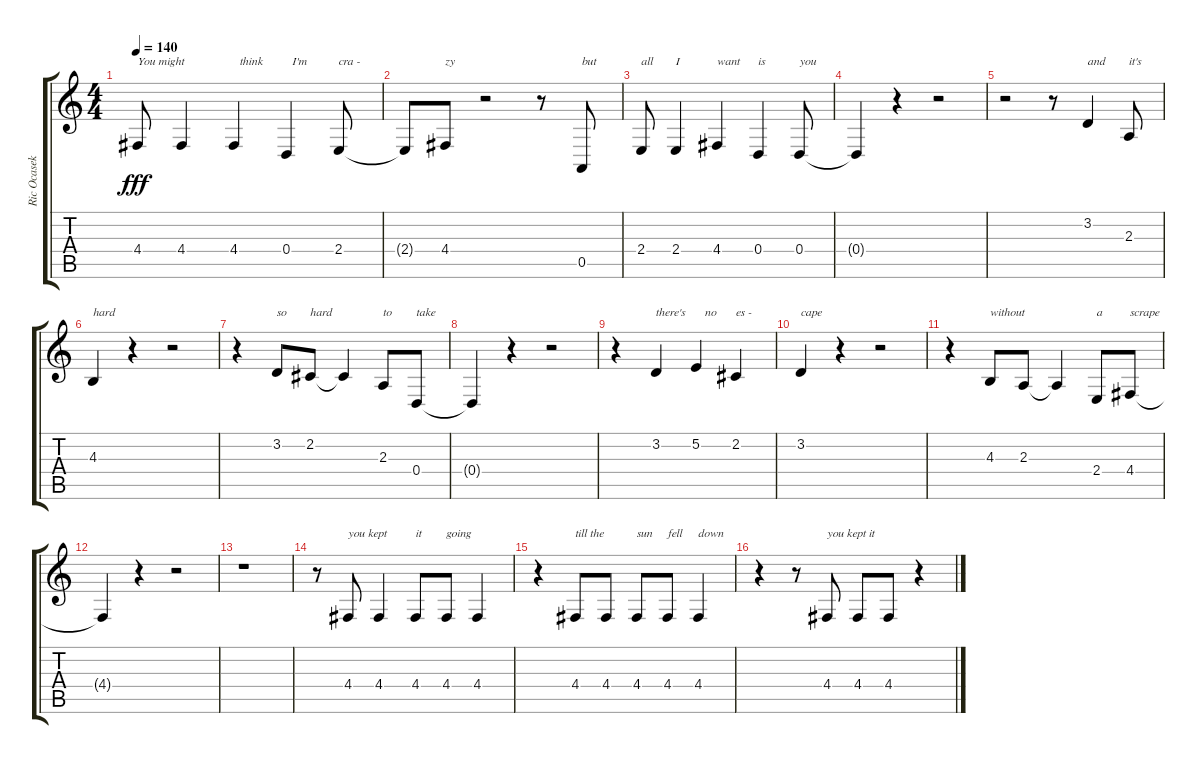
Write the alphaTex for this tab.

\track ("Ric Ocasek" "Ric Ocasek") {instrument baritonesax}
\staff {score tabs}
\tuning (E4 B3 G3 D3 A2 E2) {hide}
\ts (4 4)
\tempo 140
\clef g2
\ks c
4.4.8{txt "You might" dy fff} 4.4.4 4.4.4{txt "  think"} 0.4.4{txt "  I'm"} 2.4.8{txt "cra -"} |
2.4{t}.8 4.4.8{txt "zy"} r.2 r.8 0.5.8{txt "but"} |
2.4.8{txt "all"} 2.4.4{txt "I"} 4.4.4{txt "want"} 0.4.4{txt "is"} 0.4.8{txt "you"} |
0.4{t}.4 r.4 r.2 |
r.2 r.8 3.2.4{txt "and"} 2.3.8{txt "it's"} |
4.3.4{txt "hard"} r.4 r.2 |
r.4 3.2.8{txt "so"} 2.2.8{txt "hard"} 2.2{t}.4 2.3.8{txt "to"} 0.4.8{txt "take"} |
0.4{t}.4 r.4 r.2 |
r.4 3.2.4{txt "there's"} 5.2.4{txt "   no"} 2.2.4{txt "es -"} |
3.2.4{txt "cape"} r.4 r.2 |
r.4 4.3.8{txt "without"} 2.3.8 2.3{t}.4 2.4.8{txt "a"} 4.4.8{txt "scrape"} |
4.4{t}.4 r.4 r.2 |
r.1 |
r.8 4.4.8{txt "you kept"} 4.4.4 4.4.8{txt "it"} 4.4.8{txt "going"} 4.4.4 |
r.4 4.4.8{txt "till the"} 4.4.8 4.4.8{txt "sun"} 4.4.8{txt "fell"} 4.4.4{txt "down"} |
r.4 r.8 4.4.8{txt "you kept it"} 4.4.8 4.4.8 r.4
